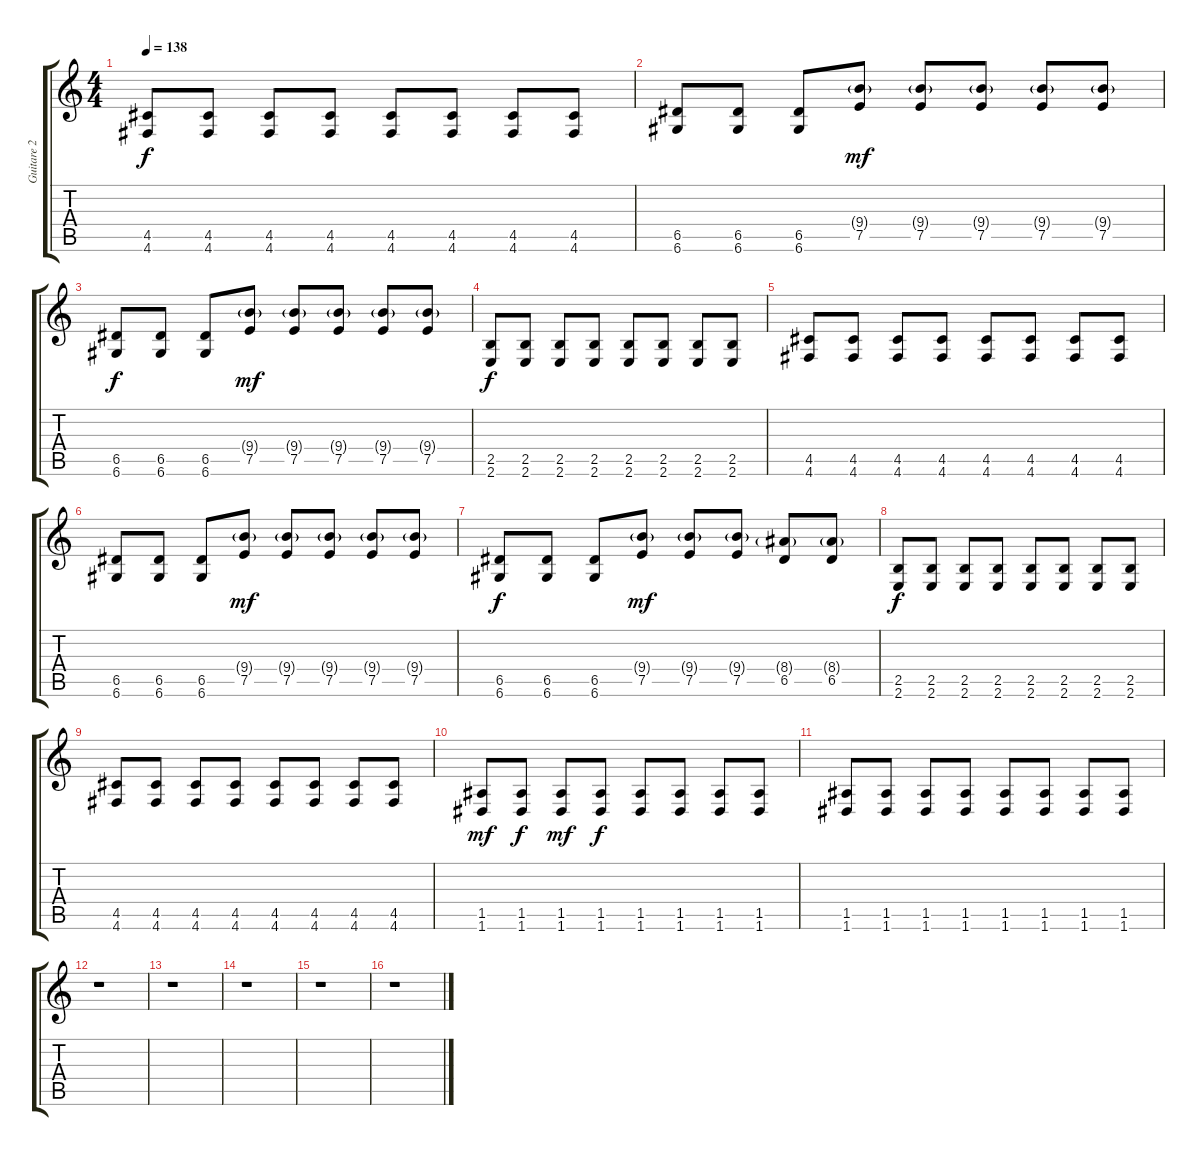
\track ("Guitare 2" "Guitare 2") {instrument overdrivenguitar}
\staff {score tabs}
\tuning (E4 B3 G3 D3 A2 D2) {hide}
\ts (4 4)
\tempo 138
\clef g2
\ks c
(4.5 4.6).8{dy f} (4.5 4.6).8 (4.5 4.6).8 (4.5 4.6).8 (4.5 4.6).8 (4.5 4.6).8 (4.5 4.6).8 (4.5 4.6).8 |
(6.5 6.6).8 (6.5 6.6).8 (6.5 6.6).8 (9.4{g} 7.5).8{dy mf} (9.4{g} 7.5).8 (9.4{g} 7.5).8 (9.4{g} 7.5).8 (9.4{g} 7.5).8 |
(6.5 6.6).8{dy f} (6.5 6.6).8 (6.5 6.6).8 (9.4{g} 7.5).8{dy mf} (9.4{g} 7.5).8 (9.4{g} 7.5).8 (9.4{g} 7.5).8 (9.4{g} 7.5).8 |
(2.5 2.6).8{dy f} (2.5 2.6).8 (2.5 2.6).8 (2.5 2.6).8 (2.5 2.6).8 (2.5 2.6).8 (2.5 2.6).8 (2.5 2.6).8 |
(4.5 4.6).8 (4.5 4.6).8 (4.5 4.6).8 (4.5 4.6).8 (4.5 4.6).8 (4.5 4.6).8 (4.5 4.6).8 (4.5 4.6).8 |
(6.5 6.6).8 (6.5 6.6).8 (6.5 6.6).8 (9.4{g} 7.5).8{dy mf} (9.4{g} 7.5).8 (9.4{g} 7.5).8 (9.4{g} 7.5).8 (9.4{g} 7.5).8 |
(6.5 6.6).8{dy f} (6.5 6.6).8 (6.5 6.6).8 (9.4{g} 7.5).8{dy mf} (9.4{g} 7.5).8 (9.4{g} 7.5).8 (8.4{g} 6.5).8 (8.4{g} 6.5).8 |
(2.5 2.6).8{dy f} (2.5 2.6).8 (2.5 2.6).8 (2.5 2.6).8 (2.5 2.6).8 (2.5 2.6).8 (2.5 2.6).8 (2.5 2.6).8 |
(4.5 4.6).8 (4.5 4.6).8 (4.5 4.6).8 (4.5 4.6).8 (4.5 4.6).8 (4.5 4.6).8 (4.5 4.6).8 (4.5 4.6).8 |
(1.5 1.6).8{dy mf} (1.5 1.6).8{dy f} (1.5 1.6).8{dy mf} (1.5 1.6).8{dy f} (1.5 1.6).8 (1.5 1.6).8 (1.5 1.6).8 (1.5 1.6).8 |
(1.5 1.6).8 (1.5 1.6).8 (1.5 1.6).8 (1.5 1.6).8 (1.5 1.6).8 (1.5 1.6).8 (1.5 1.6).8 (1.5 1.6).8 |
r.1 |
r.1 |
r.1 |
r.1 |
r.1
